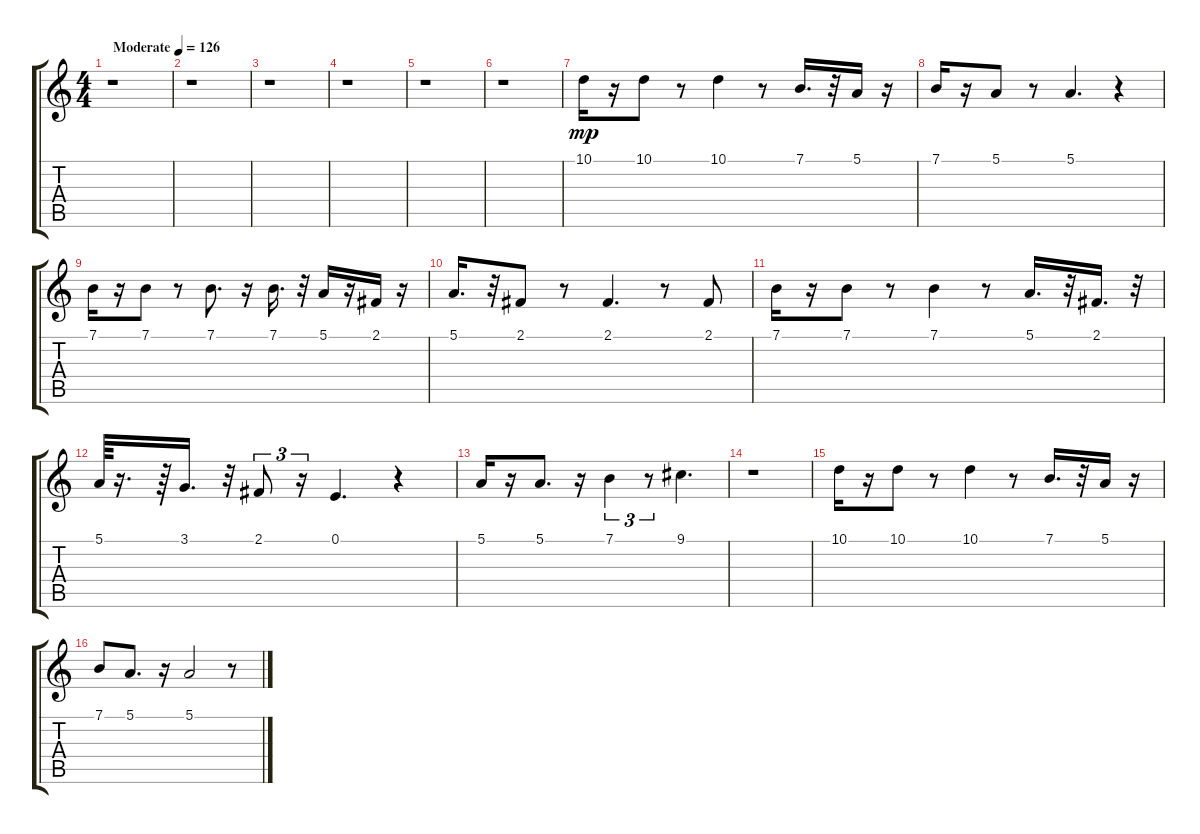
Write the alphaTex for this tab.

\track "" {instrument harmonica}
\staff {score tabs}
\tuning (E4 B3 G3 D3 A2 E2) {hide}
\ts (4 4)
\tempo (126 "Moderate")
\clef g2
\ks c
r.1{dy mp instrument harmonica} |
r.1 |
r.1 |
r.1 |
r.1 |
r.1 |
10.1.16 r.16 10.1.8 r.8 10.1.4 r.8 7.1.16{d} r.32 5.1.16 r.16 |
7.1.16 r.16 5.1.8 r.8 5.1.4{d} r.4 |
7.1.16 r.16 7.1.8 r.8 7.1.8{d} r.16 7.1.16{d} r.32 5.1.16 r.16 2.1.16 r.16 |
5.1.16{d} r.32 2.1.8 r.8 2.1.4{d} r.8 2.1.8 |
7.1.16 r.16 7.1.8 r.8 7.1.4 r.8 5.1.16{d} r.32 2.1.16{d} r.32 |
5.1.64 r.16{d} r.64 3.1.16{d} r.32 2.1.8{tu (3 2)} r.16{tu (3 2)} 0.1.4{d} r.4 |
5.1.16 r.16 5.1.8{d} r.16 7.1.4{tu (3 2)} r.8{tu (3 2)} 9.1.4{d} |
r.1 |
10.1.16 r.16 10.1.8 r.8 10.1.4 r.8 7.1.16{d} r.32 5.1.16 r.16 |
7.1.8 5.1.8{d} r.16 5.1.2 r.8
